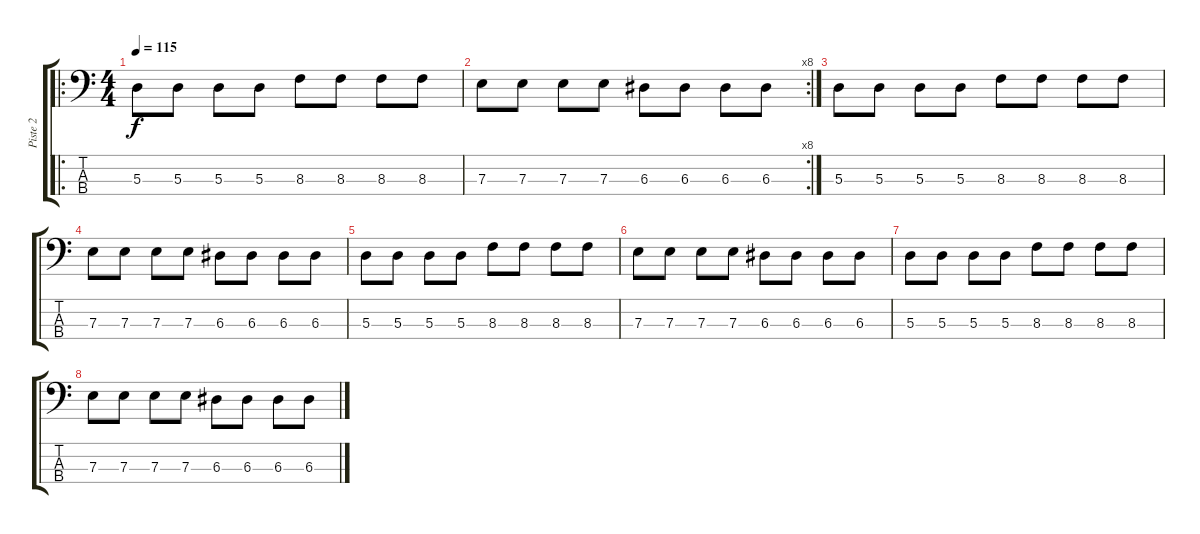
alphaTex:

\track ("Piste 2" "Piste 2") {instrument synthbass2}
\staff {score tabs}
\tuning (G2 D2 A1 E1) {hide}
\ro
\ts (4 4)
\tempo 115
\clef f4
\ks c
5.3.8{dy f} 5.3.8 5.3.8 5.3.8 8.3.8 8.3.8 8.3.8 8.3.8 |
\rc 8
7.3.8 7.3.8 7.3.8 7.3.8 6.3.8 6.3.8 6.3.8 6.3.8 |
5.3.8{volume 13} 5.3.8 5.3.8 5.3.8 8.3.8 8.3.8 8.3.8 8.3.8 |
7.3.8{volume 10} 7.3.8 7.3.8 7.3.8 6.3.8 6.3.8 6.3.8 6.3.8 |
5.3.8{volume 7} 5.3.8 5.3.8 5.3.8 8.3.8 8.3.8 8.3.8 8.3.8 |
7.3.8{volume 6} 7.3.8 7.3.8 7.3.8 6.3.8 6.3.8 6.3.8 6.3.8 |
5.3.8{volume 3} 5.3.8 5.3.8 5.3.8 8.3.8 8.3.8 8.3.8 8.3.8 |
7.3.8{volume 1} 7.3.8 7.3.8 7.3.8 6.3.8 6.3.8 6.3.8 6.3.8
